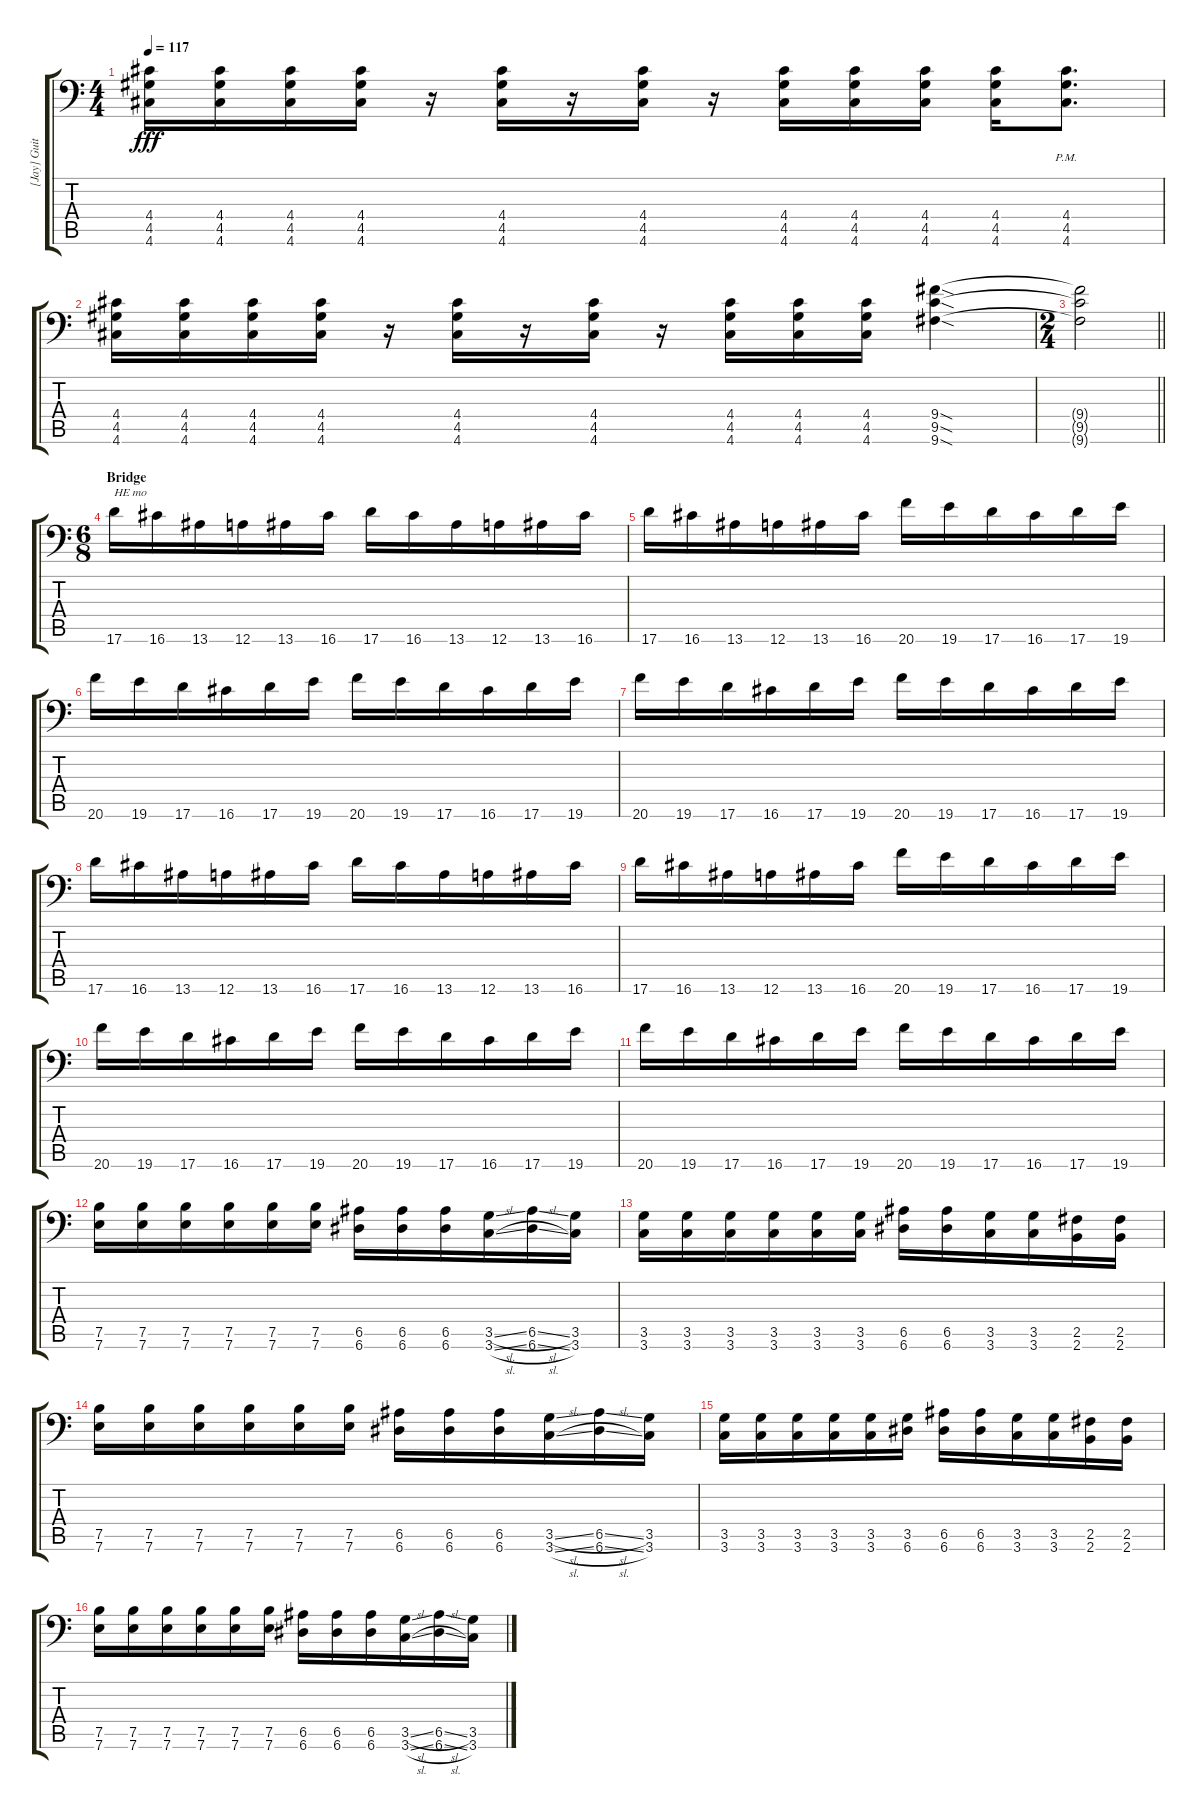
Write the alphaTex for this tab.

\track ("[Jay] Guitar #1" "[Jay] Guit") {instrument distortionguitar}
\staff {score tabs}
\tuning (B3 Gb3 D3 A2 E2 A1) {hide}
\ts (4 4)
\tempo 117
\clef f4
\ks c
(4.4 4.5 4.6).16{dy fff} (4.4 4.5 4.6).16 (4.4 4.5 4.6).16 (4.4 4.5 4.6).16 r.16 (4.4 4.5 4.6).16 r.16 (4.4 4.5 4.6).16 r.16 (4.4 4.5 4.6).16 (4.4 4.5 4.6).16 (4.4 4.5 4.6).16 (4.4 4.5 4.6).16 (4.4{pm} 4.5{pm} 4.6{pm}).8{d} |
(4.4 4.5 4.6).16 (4.4 4.5 4.6).16 (4.4 4.5 4.6).16 (4.4 4.5 4.6).16 r.16 (4.4 4.5 4.6).16 r.16 (4.4 4.5 4.6).16 r.16 (4.4 4.5 4.6).16 (4.4 4.5 4.6).16 (4.4 4.5 4.6).16 (9.4{sod} 9.5{sod} 9.6{sod}).4 |
\ts (2 4)
\barLineRight lightlight
(9.4{t} 9.5{t} 9.6{t}).2 |
\ts (6 8)
\section ("" "Bridge")
17.6.16{txt "НЕ то " volume 16} 16.6.16 13.6.16 12.6.16 13.6.16 16.6.16 17.6.16 16.6.16 13.6.16 12.6.16 13.6.16 16.6.16 |
17.6.16 16.6.16 13.6.16 12.6.16 13.6.16 16.6.16 20.6.16 19.6.16 17.6.16 16.6.16 17.6.16 19.6.16 |
20.6.16 19.6.16 17.6.16 16.6.16 17.6.16 19.6.16 20.6.16 19.6.16 17.6.16 16.6.16 17.6.16 19.6.16 |
20.6.16 19.6.16 17.6.16 16.6.16 17.6.16 19.6.16 20.6.16 19.6.16 17.6.16 16.6.16 17.6.16 19.6.16 |
17.6.16 16.6.16 13.6.16 12.6.16 13.6.16 16.6.16 17.6.16 16.6.16 13.6.16 12.6.16 13.6.16 16.6.16 |
17.6.16 16.6.16 13.6.16 12.6.16 13.6.16 16.6.16 20.6.16 19.6.16 17.6.16 16.6.16 17.6.16 19.6.16 |
20.6.16 19.6.16 17.6.16 16.6.16 17.6.16 19.6.16 20.6.16 19.6.16 17.6.16 16.6.16 17.6.16 19.6.16 |
20.6.16 19.6.16 17.6.16 16.6.16 17.6.16 19.6.16 20.6.16 19.6.16 17.6.16 16.6.16 17.6.16 19.6.16 |
(7.5 7.6).16 (7.5 7.6).16 (7.5 7.6).16 (7.5 7.6).16 (7.5 7.6).16 (7.5 7.6).16 (6.5 6.6).16 (6.5 6.6).16 (6.5 6.6).16 (3.5{sl} 3.6{sl}).16 (6.5{sl} 6.6{sl}).16 (3.5 3.6).16 |
(3.5 3.6).16 (3.5 3.6).16 (3.5 3.6).16 (3.5 3.6).16 (3.5 3.6).16 (3.5 3.6).16 (6.5 6.6).16 (6.5 6.6).16 (3.5 3.6).16 (3.5 3.6).16 (2.5 2.6).16 (2.5 2.6).16 |
(7.5 7.6).16 (7.5 7.6).16 (7.5 7.6).16 (7.5 7.6).16 (7.5 7.6).16 (7.5 7.6).16 (6.5 6.6).16 (6.5 6.6).16 (6.5 6.6).16 (3.5{sl} 3.6{sl}).16 (6.5{sl} 6.6{sl}).16 (3.5 3.6).16 |
(3.5 3.6).16 (3.5 3.6).16 (3.5 3.6).16 (3.5 3.6).16 (3.5 3.6).16 (3.5 6.6).16 (6.5 6.6).16 (6.5 6.6).16 (3.5 3.6).16 (3.5 3.6).16 (2.5 2.6).16 (2.5 2.6).16 |
(7.5 7.6).16 (7.5 7.6).16 (7.5 7.6).16 (7.5 7.6).16 (7.5 7.6).16 (7.5 7.6).16 (6.5 6.6).16 (6.5 6.6).16 (6.5 6.6).16 (3.5{sl} 3.6{sl}).16 (6.5{sl} 6.6{sl}).16 (3.5 3.6).16
